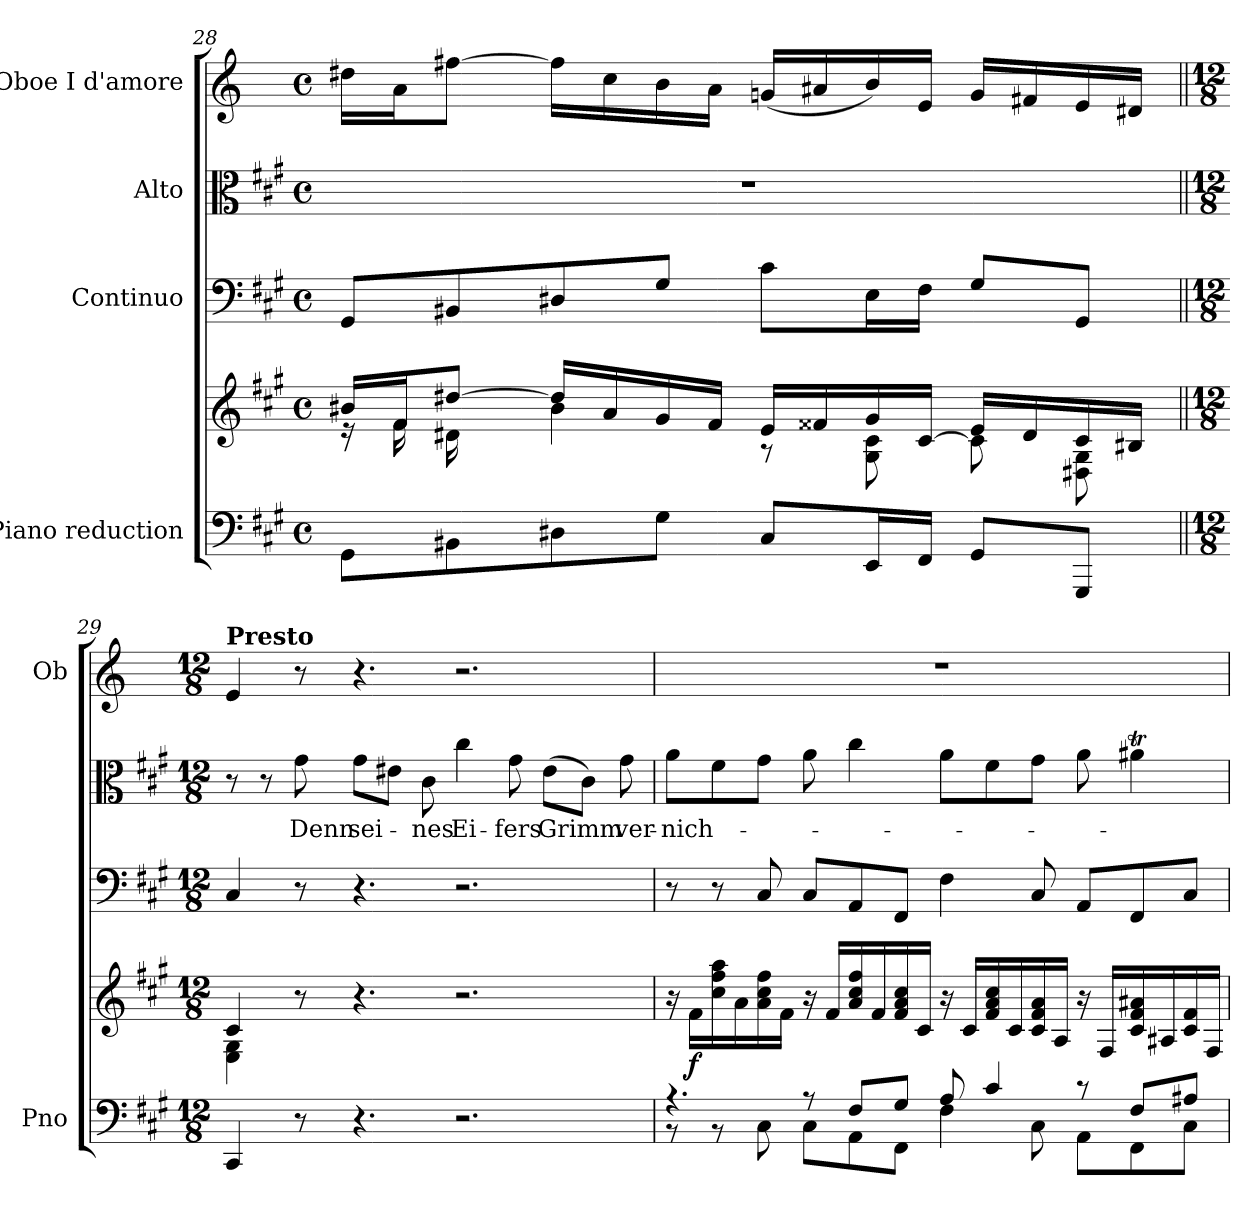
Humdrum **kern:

**kern	**kern	**dynam	**kern	**kern	**text	**kern
*part4	*part4	*part4	*part3	*part2	*part2	*part1
*staff5	*staff4	*staff4/5	*staff3	*staff2	*staff2	*staff1
*I"Piano reduction	*	*	*I"Continuo	*I"Alto	*	*I"Oboe I d'amore
*I'Pno	*	*	*	*	*	*I'Ob
*clefF4	*clefG2	*	*clefF4	*clefC3	*	*clefG2
*	*	*	*	*	*	*ITrd2c3
*k[f#c#g#]	*k[f#c#g#]	*	*k[f#c#g#]	*k[f#c#g#]	*	*k[f#c#g#]
*M4/4	*M4/4	*	*M4/4	*M4/4	*	*M4/4
*met(c)	*met(c)	*	*met(c)	*met(c)	*	*met(c)
=28	=28	=28	=28	=28	=28	=28
*^	*^	*	*	*	*	*
8.ryy	8GG#\L	16b#X/LL	16r	.	8GG#/L	1r	.	16b#X\LL
.	.	16f#/J	16f#\LL	.	.	.	.	16f#\J
.	8BB#X\	[8dd#X/J	16d#X\	.	8BB#X/	.	.	[8dd#X\J
16B#X/JJ	.	.	16ryy	.	.	.	.	.
2.ryy	8D#X\	16dd#/LL]	4b#\	.	8D#X/	.	.	16dd#\LL]
.	.	16a/	.	.	.	.	.	16a\
.	8G#\J	16g#/	.	.	8G#/J	.	.	16g#\
.	.	16f#/JJ	.	.	.	.	.	16f#\JJ
.	8C#/L	16e/LL	8r	.	8c#\L	.	.	(16en/LL
.	.	16f##X/	.	.	.	.	.	16f##X/
.	16EE/L	16g#/	8G#\ 8c#\L	.	16E\L	.	.	16g#/)
.	16FF#/JJ	[<16c#/JJ	.	.	16F#\JJ	.	.	16c#/JJ
.	8GG#/L	16e/LL	8c#\]	.	8G#/L	.	.	16e/LL
.	.	16d#/	.	.	.	.	.	16d#X/
.	8GGG#/J	16c#/	8D#X\ 8G#\J	.	8GG#/J	.	.	16c#/
.	.	16B#X/JJ	.	.	.	.	.	16B#X/JJ
*v	*v	*	*	*	*	*	*	*
=29||	=29||	=29||	=29||	=29||	=29||	=29||	=29||
*M12/8	*M12/8	*	*	*M12/8	*M12/8	*	*M12/8
!	!	!	!	!	!	!	!LO:TX:a:B:t=Presto
4CC#/	4c#/	4E\ 4G#\	.	4C#/	8r	.	4c#/
.	.	.	.	.	8r	.	.
!	!	!	!	!	!	!LO:LY:b	!
8r	8r	8ryy	.	8r	8g#\	Denn	8r
!	!	!	!	!	!	!LO:LY:b	!
4.r	4.r	4.ryy	.	4.r	8g#\L	sei-	4.r
.	.	.	.	.	8e#X\J	.	.
!	!	!	!	!	!	!LO:LY:b	!
.	.	.	.	.	8c#\	-nes	.
!	!	!	!	!	!	!LO:LY:b	!
2.r	2.r	2.ryy	.	2.r	4cc#\	Ei-	2.r
!	!	!	!	!	!	!LO:LY:b	!
.	.	.	.	.	8g#\	-fers	.
!	!	!	!	!	!	!LO:LY:b	!
.	.	.	.	.	(8e#\L	Grimm	.
.	.	.	.	.	8c#\J)	.	.
!	!	!	!	!	!	!LO:LY:b	!
.	.	.	.	.	8g#\	ver-	.
*	*v	*v	*	*	*	*	*
!!LO:LB:g=z
=30	=30	=30	=30	=30	=30	=30
*^	*	*	*	*	*	*
!	!	!	!	!	!	!LO:LY:b	!
4.r	8r	16r	.	8r	8a\L	-nich-	1.r
!	!	!	!LO:DY:b	!	!	!	!
.	.	16f#\LL	f	.	.	.	.
.	8r	16cc#\ 16ff#\ 16aa\	.	8r	8f#\	.	.
.	.	16a\	.	.	.	.	.
.	8C#\	16a\ 16cc#\ 16ff#\	.	8C#/	8g#\J	.	.
.	.	16f#\JJ	.	.	.	.	.
8r	8C#\L	16r	.	8C#/L	8a\	.	.
.	.	16f#/LL	.	.	.	.	.
8F#/L	8AA\	16a/ 16cc#/ 16ff#/	.	8AA/	4cc#\	.	.
.	.	16f#/	.	.	.	.	.
8G#/J	8FF#\J	16f#/ 16a/ 16cc#/	.	8FF#/J	.	.	.
.	.	16c#/JJ	.	.	.	.	.
8A/	4F#\	16r	.	4F#\	8a\L	.	.
.	.	16c#/LL	.	.	.	.	.
4c#/	.	16f#/ 16a/ 16cc#/	.	.	8f#\	.	.
.	.	16c#/	.	.	.	.	.
.	8C#\	16c#/ 16f#/ 16a/	.	8C#/	8g#\J	.	.
.	.	16A/JJ	.	.	.	.	.
8r	8AA\L	16r	.	8AA/L	8a\	.	.
.	.	16F#/LL	.	.	.	.	.
8F#/L	8FF#\	16c#/ 16f#/ 16a#X/	.	8FF#/	4a#Xt\	.	.
.	.	16A#X/	.	.	.	.	.
8A#X/J	8C#\J	16c#/ 16f#/	.	8C#/J	.	.	.
.	.	16F#/JJ	.	.	.	.	.
*v	*v	*	*	*	*	*	*
=	=	=	=	=	=	=
*-	*-	*-	*-	*-	*-	*-
